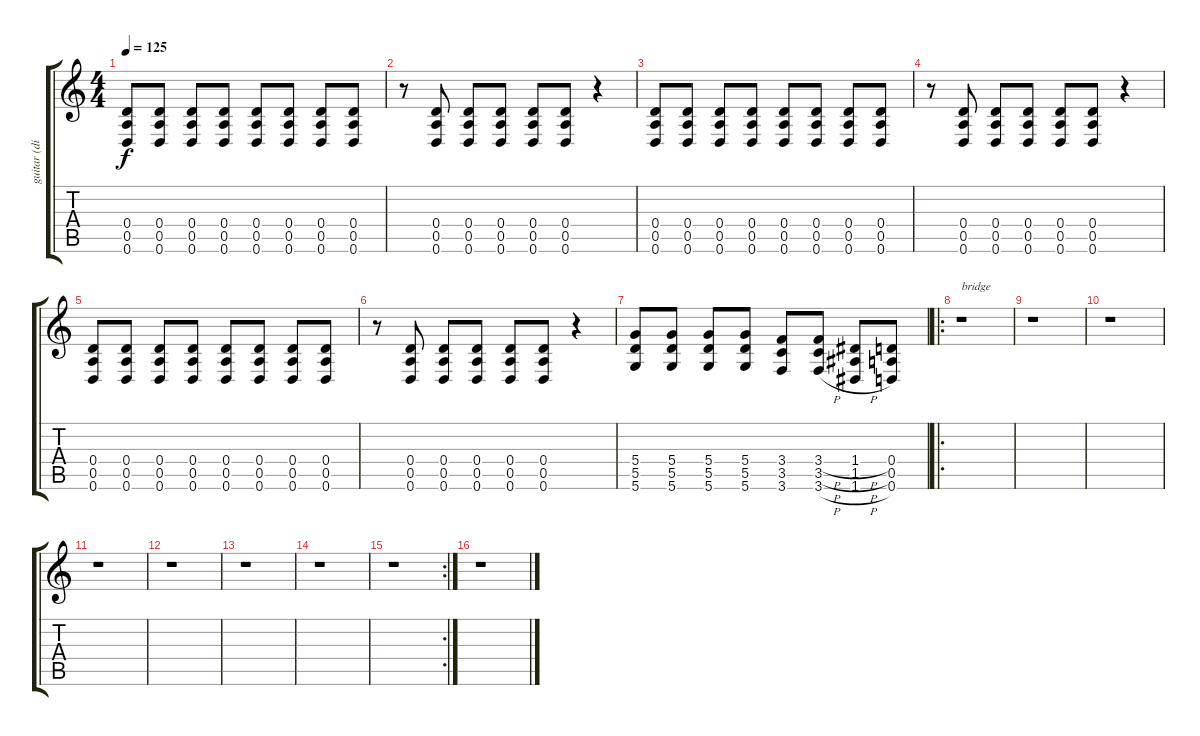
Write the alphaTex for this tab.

\track ("guitar (distortion)" "guitar (di") {instrument overdrivenguitar}
\staff {score tabs}
\tuning (E4 B3 G3 D3 A2 D2) {hide}
\ts (4 4)
\tempo 125
\clef g2
\ks c
(0.4 0.5 0.6).8{dy f} (0.4 0.5 0.6).8 (0.4 0.5 0.6).8 (0.4 0.5 0.6).8 (0.4 0.5 0.6).8 (0.4 0.5 0.6).8 (0.4 0.5 0.6).8 (0.4 0.5 0.6).8 |
r.8 (0.4 0.5 0.6).8 (0.4 0.5 0.6).8 (0.4 0.5 0.6).8 (0.4 0.5 0.6).8 (0.4 0.5 0.6).8 r.4 |
(0.4 0.5 0.6).8 (0.4 0.5 0.6).8 (0.4 0.5 0.6).8 (0.4 0.5 0.6).8 (0.4 0.5 0.6).8 (0.4 0.5 0.6).8 (0.4 0.5 0.6).8 (0.4 0.5 0.6).8 |
r.8 (0.4 0.5 0.6).8 (0.4 0.5 0.6).8 (0.4 0.5 0.6).8 (0.4 0.5 0.6).8 (0.4 0.5 0.6).8 r.4 |
(0.4 0.5 0.6).8 (0.4 0.5 0.6).8 (0.4 0.5 0.6).8 (0.4 0.5 0.6).8 (0.4 0.5 0.6).8 (0.4 0.5 0.6).8 (0.4 0.5 0.6).8 (0.4 0.5 0.6).8 |
r.8 (0.4 0.5 0.6).8 (0.4 0.5 0.6).8 (0.4 0.5 0.6).8 (0.4 0.5 0.6).8 (0.4 0.5 0.6).8 r.4 |
(5.4 5.5 5.6).8 (5.4 5.5 5.6).8 (5.4 5.5 5.6).8 (5.4 5.5 5.6).8 (3.4 3.5 3.6).8 (3.4{h} 3.5{h} 3.6{h}).8 (1.4{h} 1.5{h} 1.6{h}).8 (0.4 0.5 0.6).8 |
\ro
r.1{txt "bridge"} |
r.1 |
r.1 |
r.1 |
r.1 |
r.1 |
r.1 |
\rc 2
r.1 |
r.1
